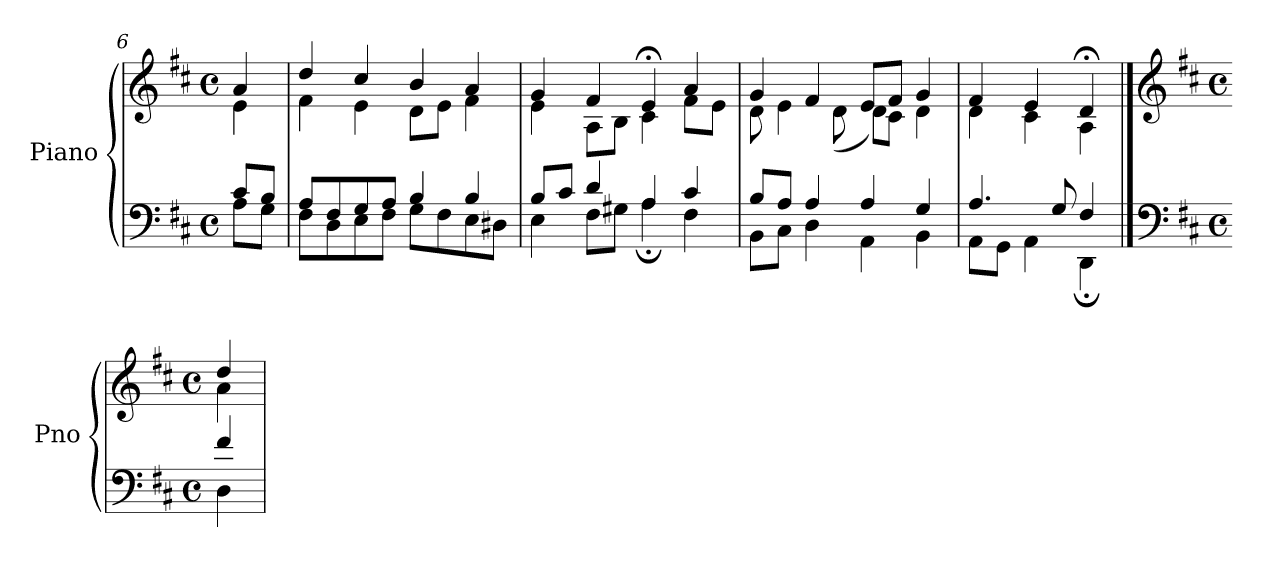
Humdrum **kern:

**kern	**kern
*part1	*part1
*staff2	*staff1
*I"Piano	*
*I'Pno	*
*clefF4	*clefG2
*k[f#c#]	*k[f#c#]
*M4/4	*M4/4
*met(c)	*met(c)
=6	=6
*^	*^
8c#/L	8A\L	4a/	4e\
8B/J	8G\J	.	.
=7	=7	=7	=7
8A/L	8F#\L	4dd/	4f#\
8F#/	8D\	.	.
8G/	8E\	4cc#/	4e\
8A/J	8F#\J	.	.
4B/	8G\L	4b/	8d\L
.	8F#\	.	8e\J
4B/	8E\	4a/	4f#\
.	8D#X\J	.	.
=8	=8	=8	=8
8B/L	4E\	4g/	4e\
8c#/J	.	.	.
4d/	8F#\L	4f#/	8A\L
.	8G#X\J	.	8B\J
4A/	4A;\	4e;</	4c#\
4c#/	4F#\	4a/	8f#\L
.	.	.	8e\J
=9	=9	=9	=9
8B/L	8BB\L	4g/	8d\
8A/J	8C#\J	.	4e\
4A/	4D\	4f#/	.
.	.	.	(<8d\
4A/	4AA\	8e/L	8d\L)
.	.	8f#/J	8c#\J
4G/	4BB\	4g/	4d\
=10	=10	=10	=10
4.A/	8AA\L	4f#/	4d\
.	8GG\J	.	.
.	4AA\	4e/	4c#\
8G/	.	.	.
4F#/	4DD;\	4d;</	4A\
==1	==1	==1	==1
*clefF4	*	*clefG2	*
*k[f#c#]	*	*k[f#c#]	*
*M4/4	*	*M4/4	*
*met(c)	*	*met(c)	*
4f#/	4D\	4dd/	4a\
*v	*v	*	*
*	*v	*v
=	=
*-	*-
